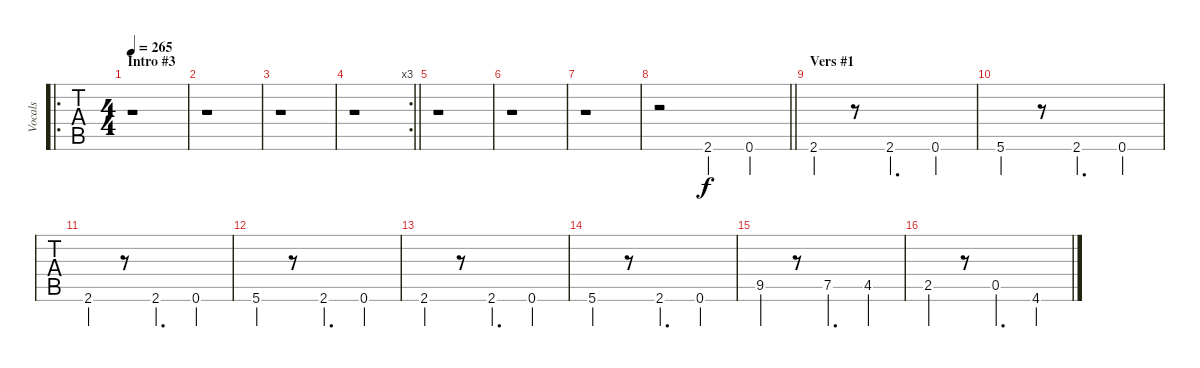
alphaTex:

\track ("Vocals" "Vocals") {instrument lead5charang}
\staff {tabs}
\tuning (Db4 Ab3 E3 B2 Gb2 Db2) {hide}
\ro
\ts (4 4)
\section ("" "Intro #3")
\tempo 265
\clef g2
\ks c
r.1{dy f} |
r.1 |
r.1 |
\rc 3
\barLineRight lightlight
r.1 |
r.1 |
r.1 |
r.1 |
\barLineRight lightlight
r.2 2.6.4{instrument lead2sawtooth} 0.6.4 |
\section ("" "Vers #1")
2.6.4 r.8 2.6.4{d} 0.6.4 |
5.6.4 r.8 2.6.4{d} 0.6.4 |
2.6.4 r.8 2.6.4{d} 0.6.4 |
5.6.4 r.8 2.6.4{d} 0.6.4 |
2.6.4 r.8 2.6.4{d} 0.6.4 |
5.6.4 r.8 2.6.4{d} 0.6.4 |
9.5.4 r.8 7.5.4{d} 4.5.4 |
2.5.4 r.8 0.5.4{d} 4.6.4
